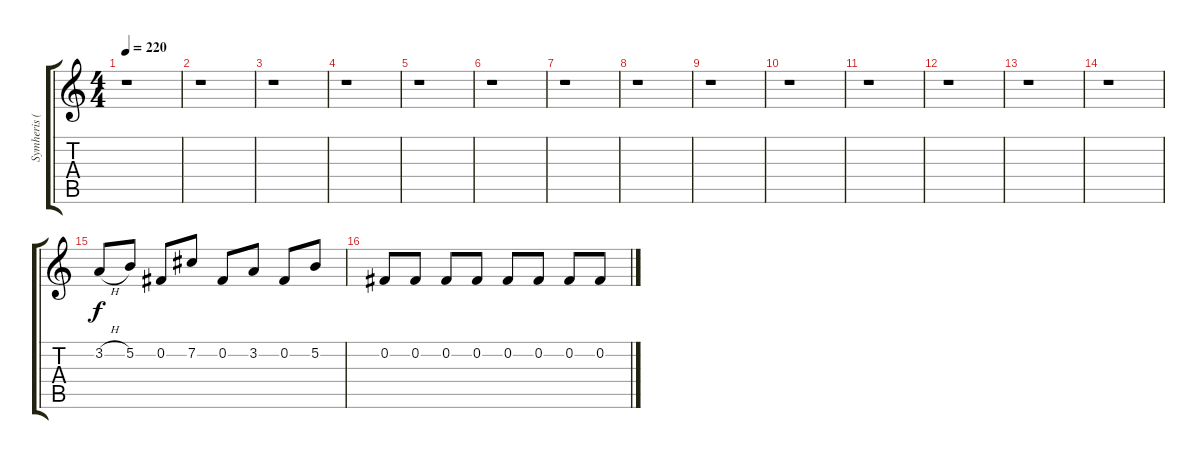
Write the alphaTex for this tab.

\track ("Symheris (Harmony)" "Symheris (") {instrument distortionguitar}
\staff {score tabs}
\tuning (B3 Gb3 D3 A2 E2 B1) {hide}
\ts (4 4)
\tempo 220
\clef g2
\ks c
r.1{dy f} |
r.1 |
r.1 |
r.1 |
r.1 |
r.1 |
r.1 |
r.1 |
r.1 |
r.1 |
r.1 |
r.1 |
r.1 |
r.1 |
3.2{h}.8 5.2.8 0.2.8 7.2.8 0.2.8 3.2.8 0.2.8 5.2.8 |
0.2.8 0.2.8 0.2.8 0.2.8 0.2.8 0.2.8 0.2.8 0.2.8
